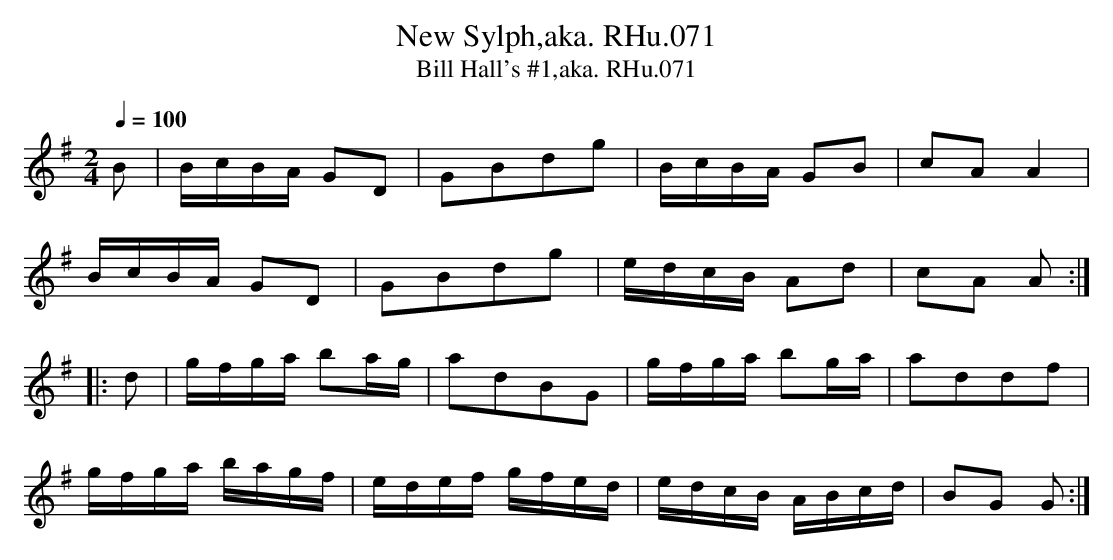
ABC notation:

X:1
T:New Sylph,aka. RHu.071
T:Bill Hall's #1,aka. RHu.071
M:2/4
L:1/8
Q:1/4=100
K:G
B|B/c/B/A/ GD|GBdg|B/c/B/A/ GB|cAA2|
B/c/B/A/ GD|GBdg|e/d/c/B/ Ad|cA A:|
|:d|g/f/g/a/ ba/g/|adBG|g/f/g/a/ bg/a/|addf|
g/f/g/a/ b/a/g/f/|e/d/e/f/ g/f/e/d/|e/d/c/B/ A/B/c/d/|BG G:|
